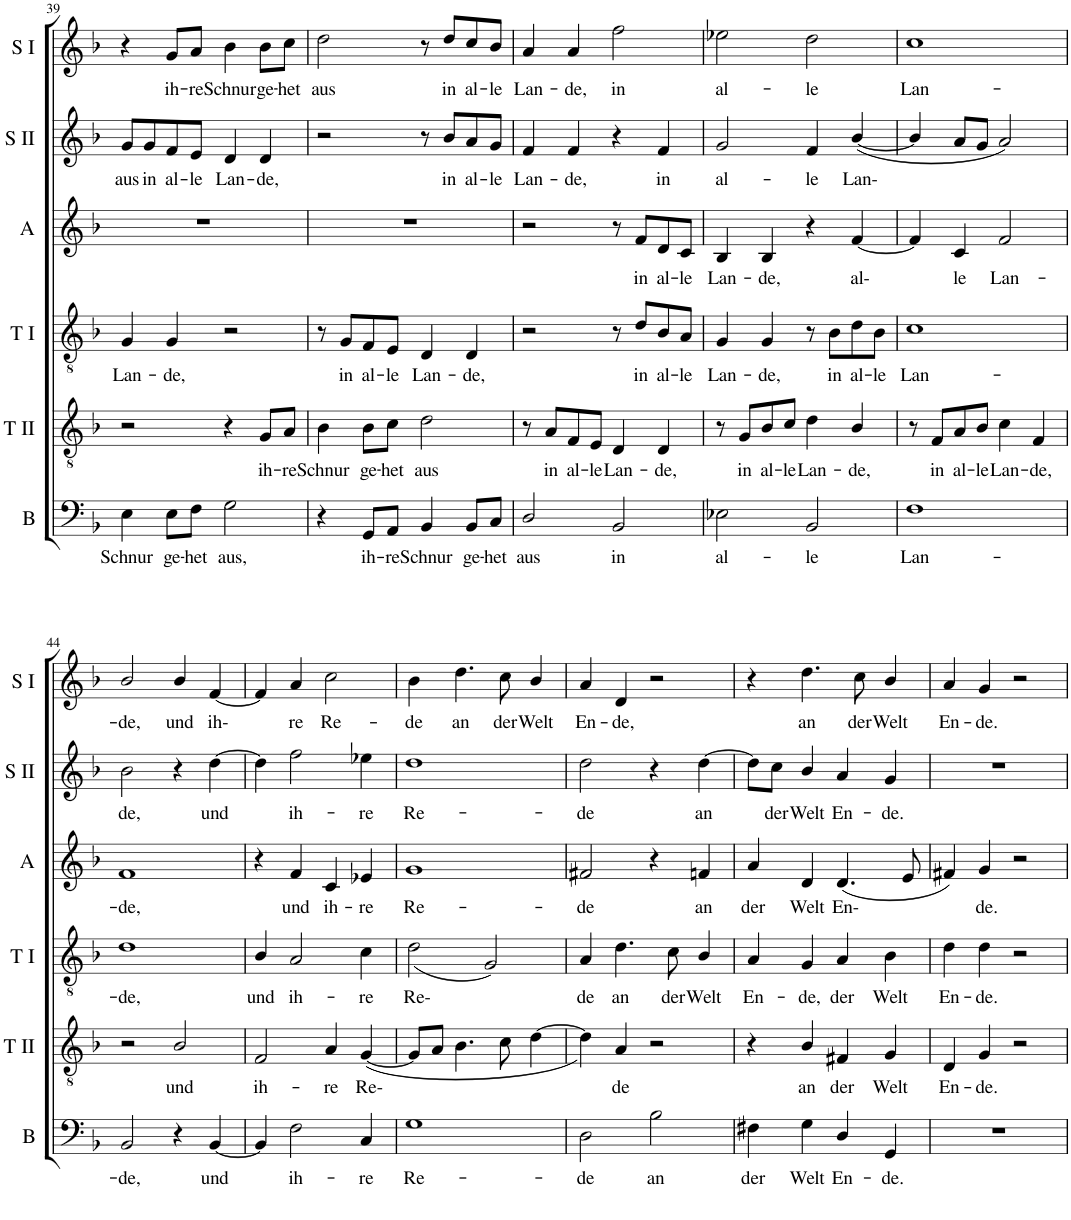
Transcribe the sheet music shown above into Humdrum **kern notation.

**kern	**text	**kern	**text	**kern	**text	**kern	**text	**kern	**text	**kern	**text
*part6	*part6	*part5	*part5	*part4	*part4	*part3	*part3	*part2	*part2	*part1	*part1
*staff6	*staff6	*staff5	*staff5	*staff4	*staff4	*staff3	*staff3	*staff2	*staff2	*staff1	*staff1
*I"Bass	*	*I"Tenor II	*	*I"Tenor I	*	*I"Alto	*	*I"Soprano II	*	*I"Soprano I	*
*I'B	*	*I'T II	*	*I'T I	*	*I'A	*	*I'S II	*	*I'S I	*
!!LO:PB:g=z
*clefF4	*	*clefGv2	*	*clefGv2	*	*clefG2	*	*clefG2	*	*clefG2	*
*k[b-]	*	*k[b-]	*	*k[b-]	*	*k[b-]	*	*k[b-]	*	*k[b-]	*
*F:	*	*F:	*	*F:	*	*F:	*	*F:	*	*F:	*
*M2/2	*	*M2/2	*	*M2/2	*	*M2/2	*	*M2/2	*	*M2/2	*
*	*	*	*	*	*	*met(c|)	*	*met(c|)	*	*met(c|)	*
=39	=39	=39	=39	=39	=39	=39	=39	=39	=39	=39	=39
!	!LO:LY:b	!	!	!	!LO:LY:b	!	!	!	!LO:LY:b	!	!
4E\	Schnur	2r	.	4G/	Lan-	1r	.	8g/L	aus	4r	.
!	!	!	!	!	!	!	!	!	!LO:LY:b	!	!
.	.	.	.	.	.	.	.	8g/	in	.	.
!	!LO:LY:b	!	!	!	!LO:LY:b	!	!	!	!LO:LY:b	!	!LO:LY:b
8E\L	ge-	.	.	4G/	-de,	.	.	8f/	al-	8g/L	ih-
!	!LO:LY:b	!	!	!	!	!	!	!	!LO:LY:b	!	!LO:LY:b
8F\J	-het	.	.	.	.	.	.	8e/J	-le	8a/J	-re
!	!LO:LY:b	!	!	!	!	!	!	!	!LO:LY:b	!	!LO:LY:b
2G\	aus,	4r	.	2r	.	.	.	4d/	Lan-	4b-\	Schnur
!	!	!	!LO:LY:b	!	!	!	!	!	!LO:LY:b	!	!LO:LY:b
.	.	8G/L	ih-	.	.	.	.	4d/	-de,	8b-\L	ge-
!	!	!	!LO:LY:b	!	!	!	!	!	!	!	!LO:LY:b
.	.	8A/J	-re	.	.	.	.	.	.	8cc\J	-het
=40	=40	=40	=40	=40	=40	=40	=40	=40	=40	=40	=40
!	!	!	!LO:LY:b	!	!	!	!	!	!	!	!LO:LY:b
4r	.	4B-\	Schnur	8r	.	1r	.	2r	.	2dd\	aus
!	!	!	!	!	!LO:LY:b	!	!	!	!	!	!
.	.	.	.	8G/L	in	.	.	.	.	.	.
!	!LO:LY:b	!	!LO:LY:b	!	!LO:LY:b	!	!	!	!	!	!
8GG/L	ih-	8B-\L	ge-	8F/	al-	.	.	.	.	.	.
!	!LO:LY:b	!	!LO:LY:b	!	!LO:LY:b	!	!	!	!	!	!
8AA/J	-re	8c\J	-het	8E/J	-le	.	.	.	.	.	.
!	!LO:LY:b	!	!LO:LY:b	!	!LO:LY:b	!	!	!	!	!	!
4BB-/	Schnur	2d\	aus	4D/	Lan-	.	.	8r	.	8r	.
!	!	!	!	!	!	!	!	!	!LO:LY:b	!	!LO:LY:b
.	.	.	.	.	.	.	.	8b-/L	in	8dd/L	in
!	!LO:LY:b	!	!	!	!LO:LY:b	!	!	!	!LO:LY:b	!	!LO:LY:b
8BB-/L	ge-	.	.	4D/	-de,	.	.	8a/	al-	8cc/	al-
!	!LO:LY:b	!	!	!	!	!	!	!	!LO:LY:b	!	!LO:LY:b
8C/J	-het	.	.	.	.	.	.	8g/J	-le	8b-/J	-le
=41	=41	=41	=41	=41	=41	=41	=41	=41	=41	=41	=41
!	!LO:LY:b	!	!	!	!	!	!	!	!LO:LY:b	!	!LO:LY:b
2D/	aus	8r	.	2r	.	2r	.	4f/	Lan-	4a/	Lan-
!	!	!	!LO:LY:b	!	!	!	!	!	!	!	!
.	.	8A/L	in	.	.	.	.	.	.	.	.
!	!	!	!LO:LY:b	!	!	!	!	!	!LO:LY:b	!	!LO:LY:b
.	.	8F/	al-	.	.	.	.	4f/	-de,	4a/	-de,
!	!	!	!LO:LY:b	!	!	!	!	!	!	!	!
.	.	8E/J	-le	.	.	.	.	.	.	.	.
!	!LO:LY:b	!	!LO:LY:b	!	!	!	!	!	!	!	!LO:LY:b
2BB-/	in	4D/	Lan-	8r	.	8r	.	4r	.	2ff\	in
!	!	!	!	!	!LO:LY:b	!	!LO:LY:b	!	!	!	!
.	.	.	.	8d/L	in	8f/L	in	.	.	.	.
!	!	!	!LO:LY:b	!	!LO:LY:b	!	!LO:LY:b	!	!LO:LY:b	!	!
.	.	4D/	-de,	8B-/	al-	8d/	al-	4f/	in	.	.
!	!	!	!	!	!LO:LY:b	!	!LO:LY:b	!	!	!	!
.	.	.	.	8A/J	-le	8c/J	-le	.	.	.	.
=42	=42	=42	=42	=42	=42	=42	=42	=42	=42	=42	=42
!	!LO:LY:b	!	!	!	!LO:LY:b	!	!LO:LY:b	!	!LO:LY:b	!	!LO:LY:b
2E-X\	al-	8r	.	4G/	Lan-	4B-/	Lan-	2g/	al-	2ee-X\	al-
!	!	!	!LO:LY:b	!	!	!	!	!	!	!	!
.	.	8G/L	in	.	.	.	.	.	.	.	.
!	!	!	!LO:LY:b	!	!LO:LY:b	!	!LO:LY:b	!	!	!	!
.	.	8B-/	al-	4G/	-de,	4B-/	-de,	.	.	.	.
!	!	!	!LO:LY:b	!	!	!	!	!	!	!	!
.	.	8c/J	-le	.	.	.	.	.	.	.	.
!	!LO:LY:b	!	!LO:LY:b	!	!	!	!	!	!LO:LY:b	!	!LO:LY:b
2BB-/	-le	4d\	Lan-	8r	.	4r	.	4f/	-le	2dd\	-le
!	!	!	!	!	!LO:LY:b	!	!	!	!	!	!
.	.	.	.	8B-\L	in	.	.	.	.	.	.
!	!	!	!LO:LY:b	!	!LO:LY:b	!	!LO:LY:b	!	!LO:LY:b	!	!
.	.	4B-/	-de,	8d\	al-	[4f/	al-	(<[4b-/	Lan-	.	.
!	!	!	!	!	!LO:LY:b	!	!	!	!	!	!
.	.	.	.	8B-\J	-le	.	.	.	.	.	.
=43	=43	=43	=43	=43	=43	=43	=43	=43	=43	=43	=43
!	!LO:LY:b	!	!	!	!LO:LY:b	!	!	!	!	!	!LO:LY:b
1F	Lan-	8r	.	1c	Lan-	4f/]	.	4b-/]	.	1cc	Lan-
!	!	!	!LO:LY:b	!	!	!	!	!	!	!	!
.	.	8F/L	in	.	.	.	.	.	.	.	.
!	!	!	!LO:LY:b	!	!	!	!LO:LY:b	!	!	!	!
.	.	8A/	al-	.	.	4c/	le	8a/L	.	.	.
!	!	!	!LO:LY:b	!	!	!	!	!	!	!	!
.	.	8B-/J	-le	.	.	.	.	8g/J	.	.	.
!	!	!	!LO:LY:b	!	!	!	!LO:LY:b	!	!	!	!
.	.	4c\	Lan-	.	.	2f/	Lan-	2a/)	.	.	.
!	!	!	!LO:LY:b	!	!	!	!	!	!	!	!
.	.	4F/	-de,	.	.	.	.	.	.	.	.
!!LO:LB:g=z
=44	=44	=44	=44	=44	=44	=44	=44	=44	=44	=44	=44
!	!LO:LY:b	!	!	!	!LO:LY:b	!	!LO:LY:b	!	!LO:LY:b	!	!LO:LY:b
2BB-/	-de,	2r	.	1d	-de,	1f	-de,	2b-\	de,	2b-/	-de,
!	!	!	!LO:LY:b	!	!	!	!	!	!	!	!LO:LY:b
4r	.	2B-/	und	.	.	.	.	4r	.	4b-/	und
!	!LO:LY:b	!	!	!	!	!	!	!	!LO:LY:b	!	!LO:LY:b
[4BB-/	und	.	.	.	.	.	.	[4dd\	und	[4f/	ih-
=45	=45	=45	=45	=45	=45	=45	=45	=45	=45	=45	=45
!	!	!	!LO:LY:b	!	!LO:LY:b	!	!	!	!	!	!
4BB-/]	.	2F/	ih-	4B-/	und	4r	.	4dd\]	.	4f/]	.
!	!LO:LY:b	!	!	!	!LO:LY:b	!	!LO:LY:b	!	!LO:LY:b	!	!LO:LY:b
2F\	ih-	.	.	2A/	ih-	4f/	und	2ff\	ih-	4a/	re
!	!	!	!LO:LY:b	!	!	!	!LO:LY:b	!	!	!	!LO:LY:b
.	.	4A/	-re	.	.	4c/	ih-	.	.	2cc\	Re-
!	!LO:LY:b	!	!LO:LY:b	!	!LO:LY:b	!	!LO:LY:b	!	!LO:LY:b	!	!
4C/	-re	(<[4G/	Re-	4c\	-re	4e-X/	-re	4ee-X\	-re	.	.
=46	=46	=46	=46	=46	=46	=46	=46	=46	=46	=46	=46
!	!LO:LY:b	!	!	!	!LO:LY:b	!	!LO:LY:b	!	!LO:LY:b	!	!LO:LY:b
1G	Re-	8G/L]	.	(<2d\	Re-	1g	Re-	1dd	Re-	4b-\	-de
.	.	8A/J	.	.	.	.	.	.	.	.	.
!	!	!	!	!	!	!	!	!	!	!	!LO:LY:b
.	.	4.B-\	.	.	.	.	.	.	.	4.dd\	an
.	.	.	.	2G/)	.	.	.	.	.	.	.
!	!	!	!	!	!	!	!	!	!	!	!LO:LY:b
.	.	8c\	.	.	.	.	.	.	.	8cc\	der
!	!	!	!	!	!	!	!	!	!	!	!LO:LY:b
.	.	[4d\	.	.	.	.	.	.	.	4b-/	Welt
=47	=47	=47	=47	=47	=47	=47	=47	=47	=47	=47	=47
!	!LO:LY:b	!	!	!	!LO:LY:b	!	!LO:LY:b	!	!LO:LY:b	!	!LO:LY:b
2D\	-de	4d\])	.	4A/	de	2f#X/	-de	2dd\	-de	4a/	En-
!	!	!	!LO:LY:b	!	!LO:LY:b	!	!	!	!	!	!LO:LY:b
.	.	4A/	de	4.d\	an	.	.	.	.	4d/	-de,
!	!LO:LY:b	!	!	!	!	!	!	!	!	!	!
2B-\	an	2r	.	.	.	4r	.	4r	.	2r	.
!	!	!	!	!	!LO:LY:b	!	!	!	!	!	!
.	.	.	.	8c\	der	.	.	.	.	.	.
!	!	!	!	!	!LO:LY:b	!	!LO:LY:b	!	!LO:LY:b	!	!
.	.	.	.	4B-/	Welt	4fn/	an	[4dd\	an	.	.
=48	=48	=48	=48	=48	=48	=48	=48	=48	=48	=48	=48
!	!LO:LY:b	!	!	!	!LO:LY:b	!	!LO:LY:b	!	!	!	!
4F#X\	der	4r	.	4A/	En-	4a/	der	8dd\L]	.	4r	.
!	!	!	!	!	!	!	!	!	!LO:LY:b	!	!
.	.	.	.	.	.	.	.	8cc\J	der	.	.
!	!LO:LY:b	!	!LO:LY:b	!	!LO:LY:b	!	!LO:LY:b	!	!LO:LY:b	!	!LO:LY:b
4G\	Welt	4B-/	an	4G/	-de,	4d/	Welt	4b-/	Welt	4.dd\	an
!	!LO:LY:b	!	!LO:LY:b	!	!LO:LY:b	!	!LO:LY:b	!	!LO:LY:b	!	!
4D/	En-	4F#X/	der	4A/	der	(<4.d/	En-	4a/	En-	.	.
!	!	!	!	!	!	!	!	!	!	!	!LO:LY:b
.	.	.	.	.	.	.	.	.	.	8cc\	der
!	!LO:LY:b	!	!LO:LY:b	!	!LO:LY:b	!	!	!	!LO:LY:b	!	!LO:LY:b
4GG/	-de.	4G/	Welt	4B-\	Welt	.	.	4g/	-de.	4b-/	Welt
.	.	.	.	.	.	8e/	.	.	.	.	.
=49	=49	=49	=49	=49	=49	=49	=49	=49	=49	=49	=49
!	!	!	!LO:LY:b	!	!LO:LY:b	!	!	!	!	!	!LO:LY:b
1r	.	4D/	En-	4d\	En-	4f#X/)	.	1r	.	4a/	En-
!	!	!	!LO:LY:b	!	!LO:LY:b	!	!LO:LY:b	!	!	!	!LO:LY:b
.	.	4G/	-de.	4d\	-de.	4g/	de.	.	.	4g/	-de.
.	.	2r	.	2r	.	2r	.	.	.	2r	.
=	=	=	=	=	=	=	=	=	=	=	=
*-	*-	*-	*-	*-	*-	*-	*-	*-	*-	*-	*-
